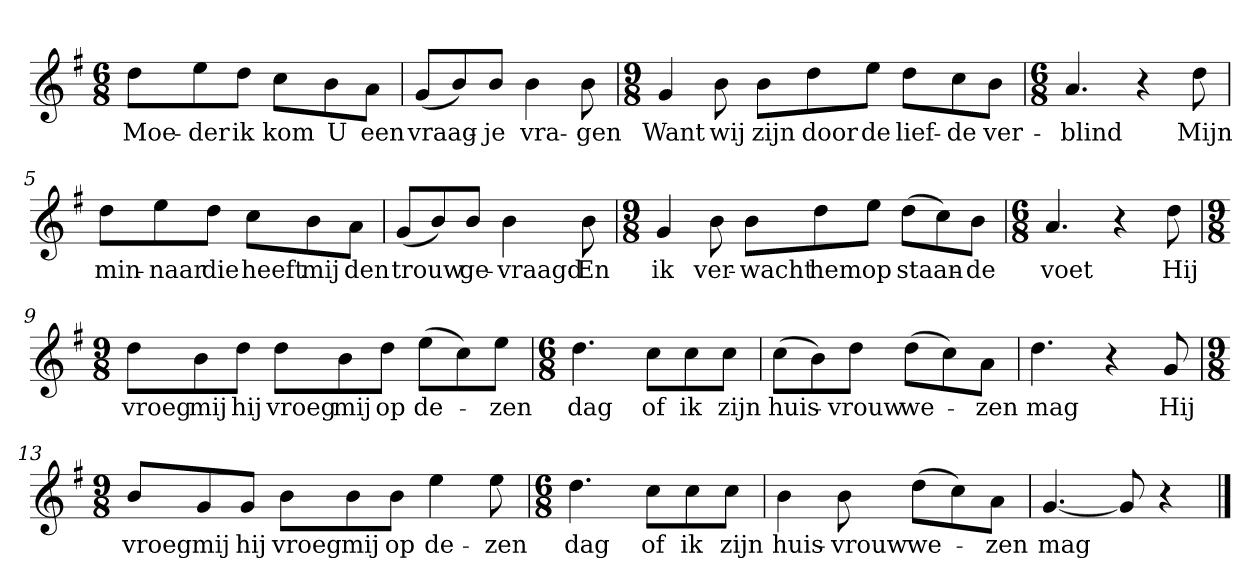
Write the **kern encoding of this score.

**kern	**text
*part1	*part1
*staff1	*staff1
*clefG2	*
*k[f#]	*
*G:	*
*M6/8	*
*MM120	*
=1	=1
8dd\L	Moe-
8ee\	-der
8dd\J	ik
8cc\L	kom
8b\	U
8a\J	een
=2	=2
(8g/L	vraag-
8b/)	.
8b/J	-je
4b	vra-
8b	-gen
=3	=3
*M9/8	*
4g	Want
8b	wij
8b\L	zijn
8dd\	door
8ee\J	de
8dd\L	lief-
8cc\	-de
8b\J	ver-
=4	=4
*M6/8	*
4.a	-blind
4r	.
8dd	Mijn
=5	=5
8dd\L	min-
8ee\	-naar
8dd\J	die
8cc\L	heeft
8b\	mij
8a\J	den
=6	=6
(8g/L	trouw
8b/)	.
8b/J	ge-
4b	-vraagd
8b	En
=7	=7
*M9/8	*
4g	ik
8b	ver-
8b\L	-wacht
8dd\	hem
8ee\J	op
(8dd\L	staan-
8cc\)	.
8b\J	-de
=8	=8
*M6/8	*
4.a	voet
4r	.
8dd	Hij
=9	=9
*M9/8	*
8dd\L	vroeg
8b\	mij
8dd\J	hij
8dd\L	vroeg
8b\	mij
8dd\J	op
(8ee\L	de-
8cc\)	.
8ee\J	-zen
=10	=10
*M6/8	*
4.dd	dag
8cc\L	of
8cc\	ik
8cc\J	zijn
=11	=11
(8cc\L	huis-
8b\)	.
8dd\J	-vrouw
(8dd\L	we-
8cc\)	.
8a\J	-zen
=12	=12
4.dd	mag
4r	.
8g	Hij
=13	=13
*M9/8	*
8b/L	vroeg
8g/	mij
8g/J	hij
8b\L	vroeg
8b\	mij
8b\J	op
4ee	de-
8ee	-zen
=14	=14
*M6/8	*
4.dd	dag
8cc\L	of
8cc\	ik
8cc\J	zijn
=15	=15
4b	huis-
8b	-vrouw
(8dd\L	we-
8cc\)	.
8a\J	-zen
=16	=16
[4.g	mag
8g]	.
4r	.
==	==
*-	*-
